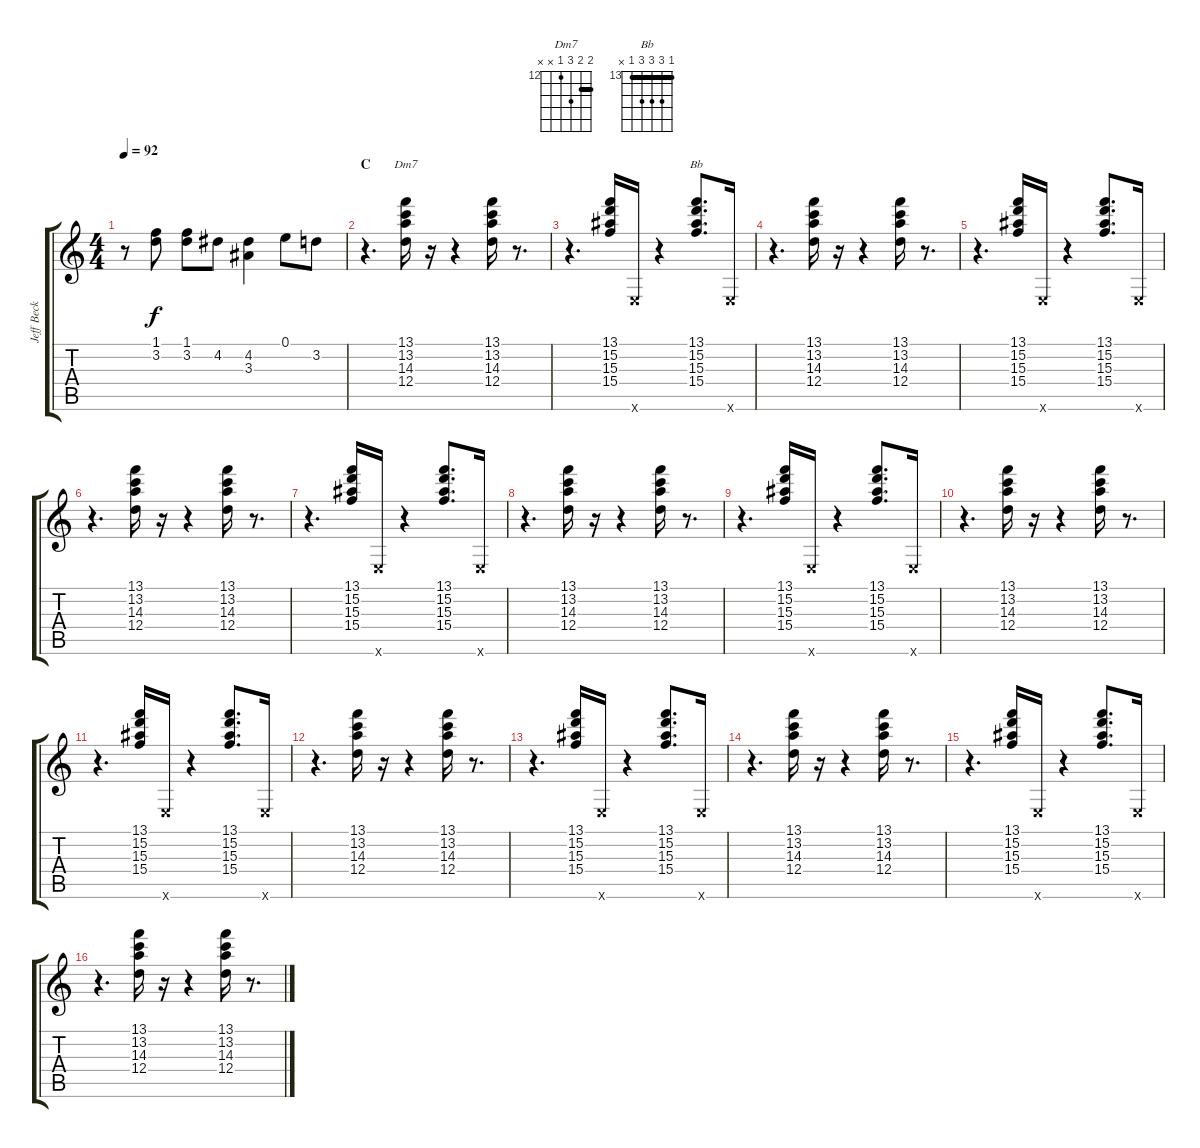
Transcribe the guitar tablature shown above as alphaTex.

\track ("Jeff Beck" "Jeff Beck") {instrument overdrivenguitar}
\staff {score tabs}
\tuning (E4 B3 G3 D3 A2 E2) {hide}
\chord ("Dm7" 13 13 14 12 x x) {firstfret 12 barre 13}
\chord ("Bb" 13 15 15 15 13 x) {firstfret 13 barre 13}
\ts (4 4)
\tempo 92
\clef g2
\ks c
r.8{dy f} (1.1 3.2).8 (1.1 3.2).8 4.2.8 (4.2 3.3).4 0.1.8 3.2.8 |
\section ("" "C")
r.4{d} (13.1 13.2 14.3 12.4).16{ch "Dm7"} r.16 r.4 (13.1 13.2 14.3 12.4).16 r.8{d} |
r.4{d} (13.1 15.2 15.3 15.4).16 0.6{x}.16 r.4 (13.1 15.2 15.3 15.4).8{d ch "Bb"} 0.6{x}.16 |
r.4{d} (13.1 13.2 14.3 12.4).16 r.16 r.4 (13.1 13.2 14.3 12.4).16 r.8{d} |
r.4{d} (13.1 15.2 15.3 15.4).16 0.6{x}.16 r.4 (13.1 15.2 15.3 15.4).8{d} 0.6{x}.16 |
r.4{d} (13.1 13.2 14.3 12.4).16 r.16 r.4 (13.1 13.2 14.3 12.4).16 r.8{d} |
r.4{d} (13.1 15.2 15.3 15.4).16 0.6{x}.16 r.4 (13.1 15.2 15.3 15.4).8{d} 0.6{x}.16 |
r.4{d} (13.1 13.2 14.3 12.4).16 r.16 r.4 (13.1 13.2 14.3 12.4).16 r.8{d} |
r.4{d} (13.1 15.2 15.3 15.4).16 0.6{x}.16 r.4 (13.1 15.2 15.3 15.4).8{d} 0.6{x}.16 |
r.4{d} (13.1 13.2 14.3 12.4).16 r.16 r.4 (13.1 13.2 14.3 12.4).16 r.8{d} |
r.4{d} (13.1 15.2 15.3 15.4).16 0.6{x}.16 r.4 (13.1 15.2 15.3 15.4).8{d} 0.6{x}.16 |
r.4{d} (13.1 13.2 14.3 12.4).16 r.16 r.4 (13.1 13.2 14.3 12.4).16 r.8{d} |
r.4{d} (13.1 15.2 15.3 15.4).16 0.6{x}.16 r.4 (13.1 15.2 15.3 15.4).8{d} 0.6{x}.16 |
r.4{d} (13.1 13.2 14.3 12.4).16 r.16 r.4 (13.1 13.2 14.3 12.4).16 r.8{d} |
r.4{d} (13.1 15.2 15.3 15.4).16 0.6{x}.16 r.4 (13.1 15.2 15.3 15.4).8{d} 0.6{x}.16 |
r.4{d} (13.1 13.2 14.3 12.4).16 r.16 r.4 (13.1 13.2 14.3 12.4).16 r.8{d}
